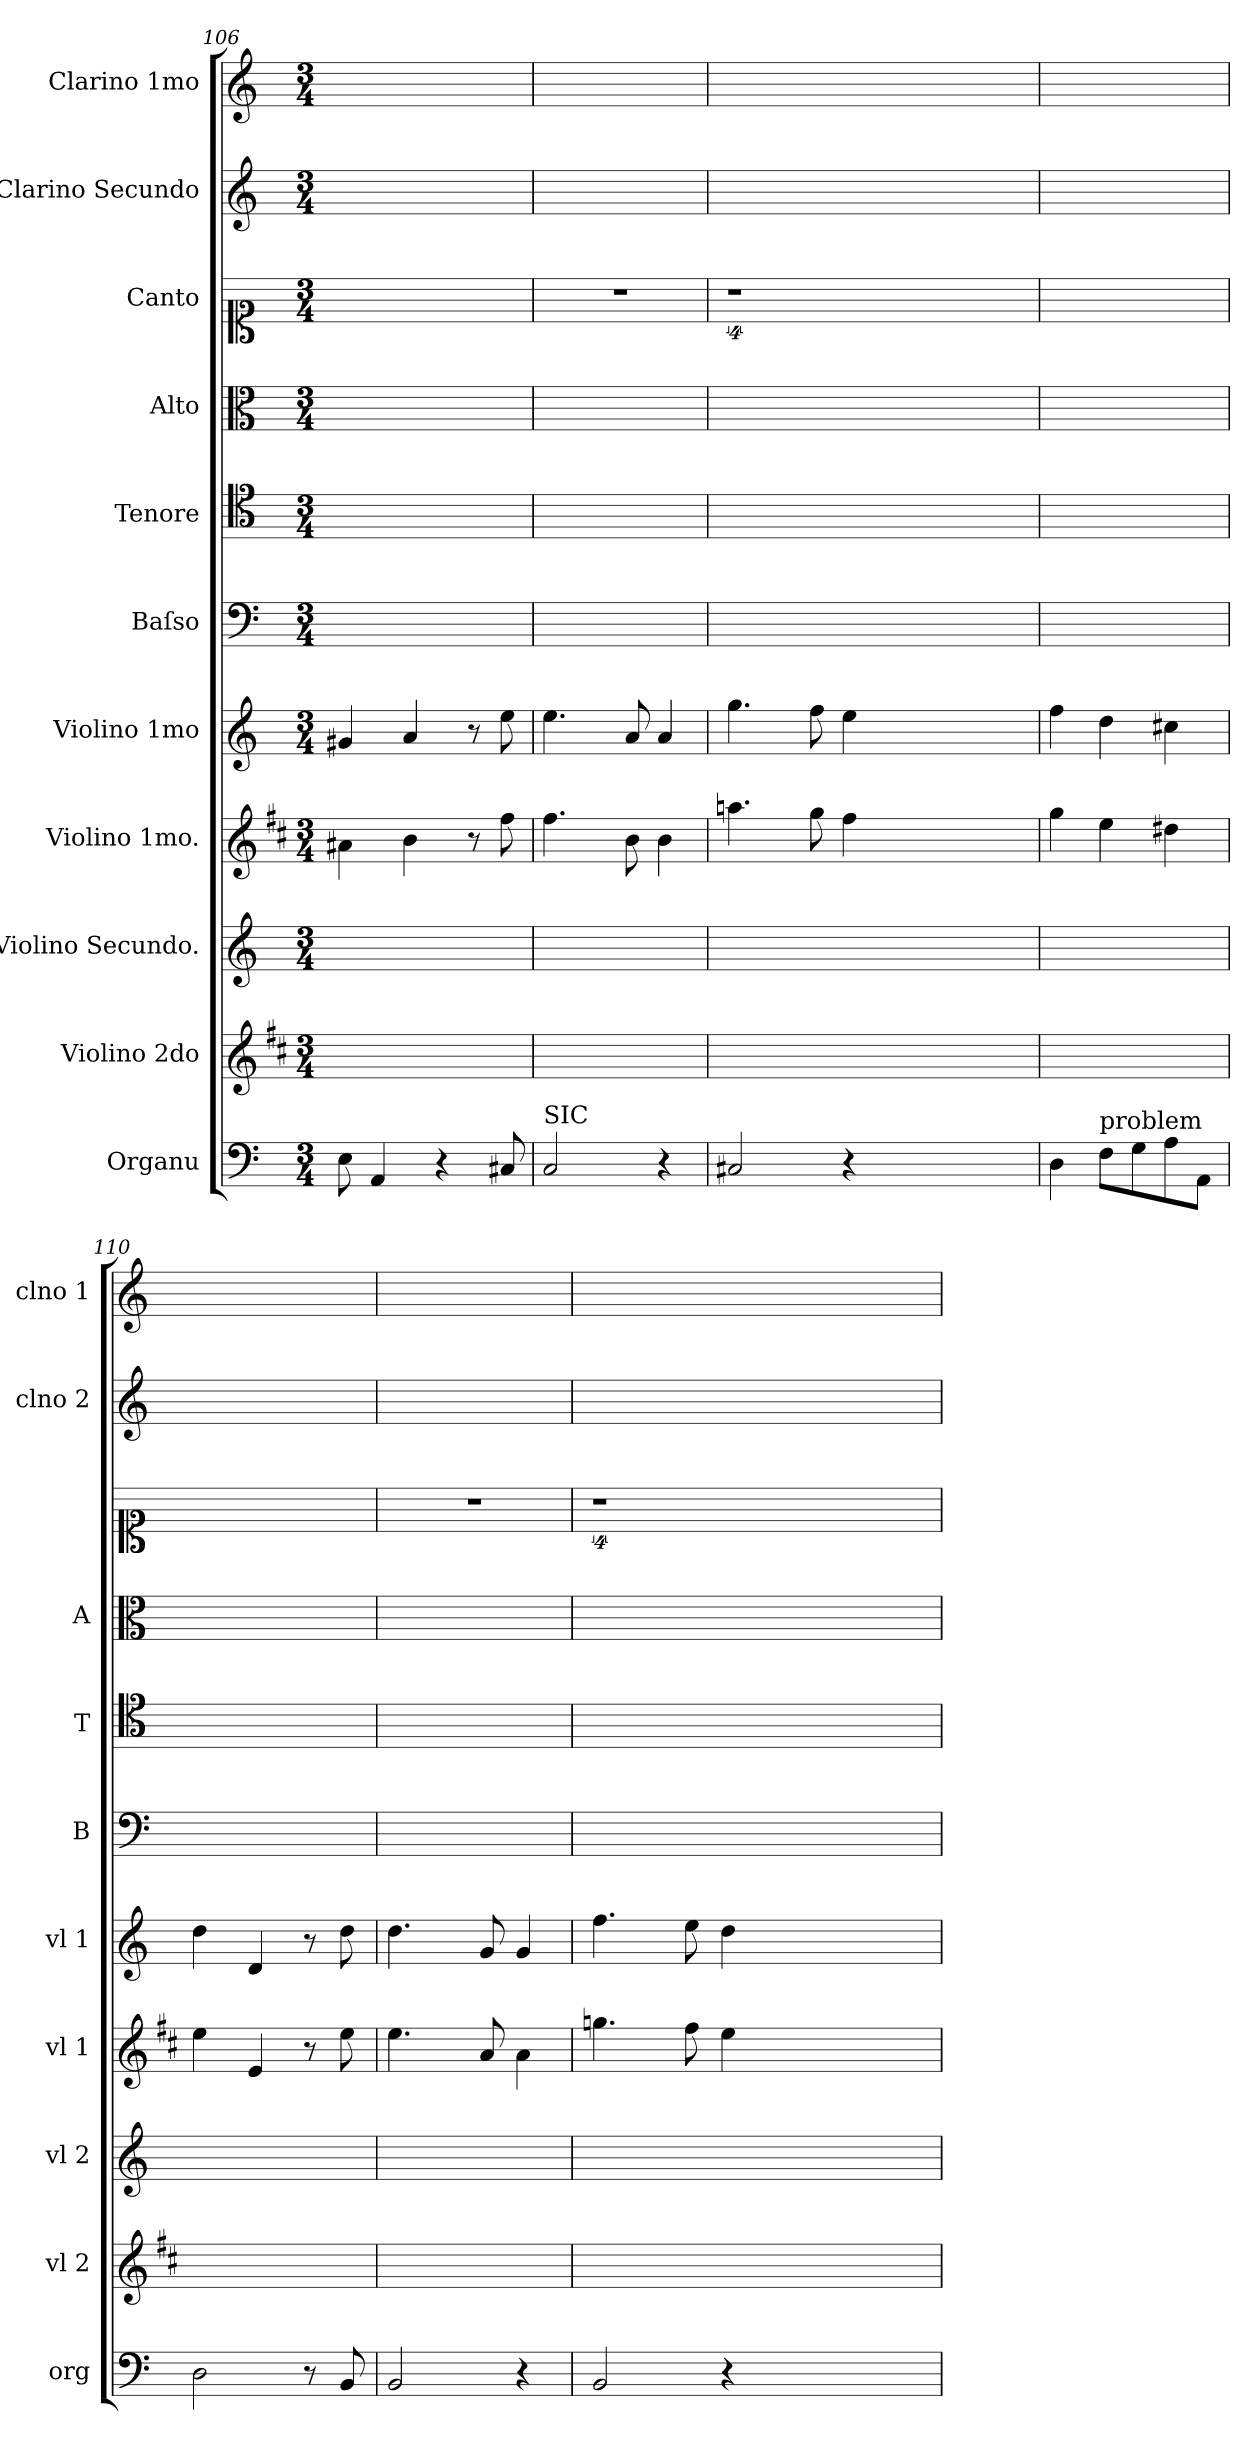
**kern	**kern	**kern	**kern	**kern	**kern	**kern	**kern	**kern	**kern	**kern
*part11	*part10	*part9	*part8	*part7	*part6	*part5	*part4	*part3	*part2	*part1
*staff11	*staff10	*staff9	*staff8	*staff7	*staff6	*staff5	*staff4	*staff3	*staff2	*staff1
*I"Organu	*I"Violino 2do	*I"Violino Secundo.	*I"Violino 1mo.	*I"Violino 1mo	*I"Baſso	*I"Tenore	*I"Alto	*I"Canto	*I"Clarino Secundo	*I"Clarino 1mo
*I'org	*I'vl 2	*I'vl 2	*I'vl 1	*I'vl 1	*I'B	*I'T	*I'A	*	*I'clno 2	*I'clno 1
*clefF4	*clefG2	*clefG2	*clefG2	*clefG2	*clefF4	*clefC4	*clefC3	*clefC1	*clefG2	*clefG2
*	*ITrd1c2	*	*ITrd1c2	*	*	*	*	*	*	*
*k[]	*k[]	*k[]	*k[]	*k[]	*k[]	*k[]	*k[]	*k[]	*k[]	*k[]
*C:	*C:	*C:	*C:	*C:	*C:	*C:	*C:	*C:	*C:	*C:
*M3/4	*M3/4	*M3/4	*M3/4	*M3/4	*M3/4	*M3/4	*M3/4	*M3/4	*M3/4	*M3/4
=106	=106	=106	=106	=106	=106	=106	=106	=106	=106	=106
8E\	2.ryy	2.ryy	4g#X\	4g#X/	2.ryy	2.ryy	2.ryy	2.ryy	2.ryy	4ryy
4AA/	.	.	.	.	.	.	.	.	.	.
.	.	.	4a\	4a/	.	.	.	.	.	4ryy
4r	.	.	.	.	.	.	.	.	.	.
.	.	.	8r	8r	.	.	.	.	.	4ryy
8C#X/	.	.	8ee\	8ee\	.	.	.	.	.	.
=107	=107	=107	=107	=107	=107	=107	=107	=107	=107	=107
!LO:TX:a:t=SIC	!	!	!	!	!	!	!	!	!	!
2C/	2.ryy	2.ryy	4.ee\	4.ee\	2.ryy	2.ryy	2.ryy	2.r	2.ryy	4ryy
.	.	.	.	.	.	.	.	.	.	4ryy
.	.	.	8a\	8a/	.	.	.	.	.	.
4r	.	.	4a\	4a/	.	.	.	.	.	4ryy
=108	=108	=108	=108	=108	=108	=108	=108	=108	=108	=108
2C#X/	2.ryy	2.ryy	4.ggn\	4.gg\	2.ryy	2.ryy	2.ryy	4%9r	2.ryy	4ryy
.	.	.	.	.	.	.	.	.	.	4ryy
.	.	.	8ff\	8ff\	.	.	.	.	.	.
4r	.	.	4ee\	4ee\	.	.	.	.	.	4ryy
1.ryy	1.ryy	1.ryy	1.ryy	1.ryy	1.ryy	1.ryy	1.ryy	.	1.ryy	1.ryy
=109	=109	=109	=109	=109	=109	=109	=109	=109	=109	=109
4D\	2.ryy	2.ryy	4ff\	4ff\	2.ryy	2.ryy	2.ryy	2.ryy	2.ryy	4ryy
!LO:TX:a:t=problem	!	!	!	!	!	!	!	!	!	!
8F\L	.	.	4dd\	4dd\	.	.	.	.	.	4ryy
8G\	.	.	.	.	.	.	.	.	.	.
8A\	.	.	4cc#X\	4cc#X\	.	.	.	.	.	4ryy
8AA/J	.	.	.	.	.	.	.	.	.	.
=110	=110	=110	=110	=110	=110	=110	=110	=110	=110	=110
2D\	2.ryy	2.ryy	4dd\	4dd\	2.ryy	2.ryy	2.ryy	2.ryy	2.ryy	4ryy
.	.	.	4d/	4d/	.	.	.	.	.	4ryy
8r	.	.	8r	8r	.	.	.	.	.	4ryy
8BB/	.	.	8dd\	8dd\	.	.	.	.	.	.
=111	=111	=111	=111	=111	=111	=111	=111	=111	=111	=111
2BB/	2.ryy	2.ryy	4.dd\	4.dd\	2.ryy	2.ryy	2.ryy	2.r	2.ryy	4ryy
.	.	.	.	.	.	.	.	.	.	4ryy
.	.	.	8g/	8g/	.	.	.	.	.	.
4r	.	.	4g\	4g/	.	.	.	.	.	4ryy
=112	=112	=112	=112	=112	=112	=112	=112	=112	=112	=112
2BB/	2.ryy	2.ryy	4.ffn\	4.ff\	2.ryy	2.ryy	2.ryy	4%9r	2.ryy	4ryy
.	.	.	.	.	.	.	.	.	.	4ryy
.	.	.	8ee\	8ee\	.	.	.	.	.	.
4r	.	.	4dd\	4dd\	.	.	.	.	.	4ryy
1.ryy	1.ryy	1.ryy	1.ryy	1.ryy	1.ryy	1.ryy	1.ryy	.	1.ryy	1.ryy
=	=	=	=	=	=	=	=	=	=	=
*-	*-	*-	*-	*-	*-	*-	*-	*-	*-	*-
